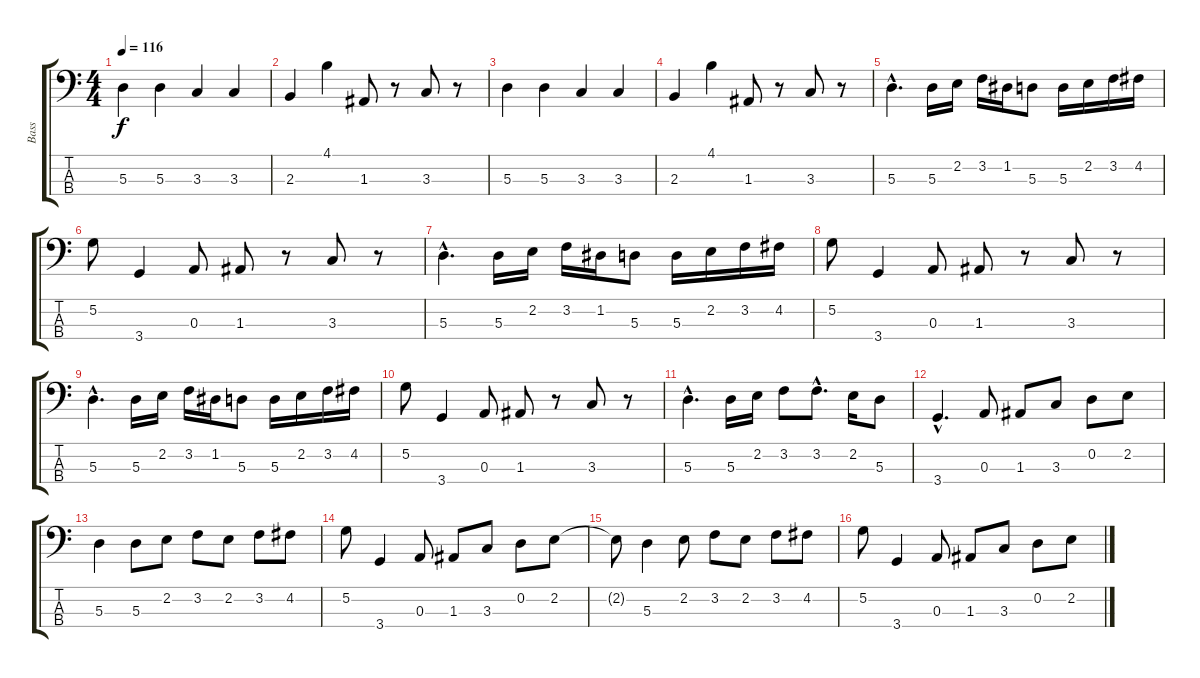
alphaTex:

\track ("Bass" "Bass") {instrument electricbasspick}
\staff {score tabs}
\tuning (G2 D2 A1 E1) {hide}
\ts (4 4)
\tempo 116
\clef f4
\ks c
5.3.4{dy f} 5.3.4 3.3.4 3.3.4 |
2.3.4 4.1.4 1.3.8 r.8 3.3.8 r.8 |
5.3.4 5.3.4 3.3.4 3.3.4 |
2.3.4 4.1.4 1.3.8 r.8 3.3.8 r.8 |
5.3{hac}.4{d} 5.3.16 2.2.16 3.2.16 1.2.16 5.3.8 5.3.16 2.2.16 3.2.16 4.2.16 |
5.2.8 3.4.4 0.3.8 1.3.8 r.8 3.3.8 r.8 |
5.3{hac}.4{d} 5.3.16 2.2.16 3.2.16 1.2.16 5.3.8 5.3.16 2.2.16 3.2.16 4.2.16 |
5.2.8 3.4.4 0.3.8 1.3.8 r.8 3.3.8 r.8 |
5.3{hac}.4{d} 5.3.16 2.2.16 3.2.16 1.2.16 5.3.8 5.3.16 2.2.16 3.2.16 4.2.16 |
5.2.8 3.4.4 0.3.8 1.3.8 r.8 3.3.8 r.8 |
5.3{hac}.4{d} 5.3.16 2.2.16 3.2.8 3.2{hac}.8{d} 2.2.16 5.3.8 |
3.4{hac}.4{d} 0.3.8 1.3.8 3.3.8 0.2.8 2.2.8 |
5.3.4 5.3.8 2.2.8 3.2.8 2.2.8 3.2.8 4.2.8 |
5.2.8 3.4.4 0.3.8 1.3.8 3.3.8 0.2.8 2.2.8 |
2.2{t}.8 5.3.4 2.2.8 3.2.8 2.2.8 3.2.8 4.2.8 |
5.2.8 3.4.4 0.3.8 1.3.8 3.3.8 0.2.8 2.2.8
